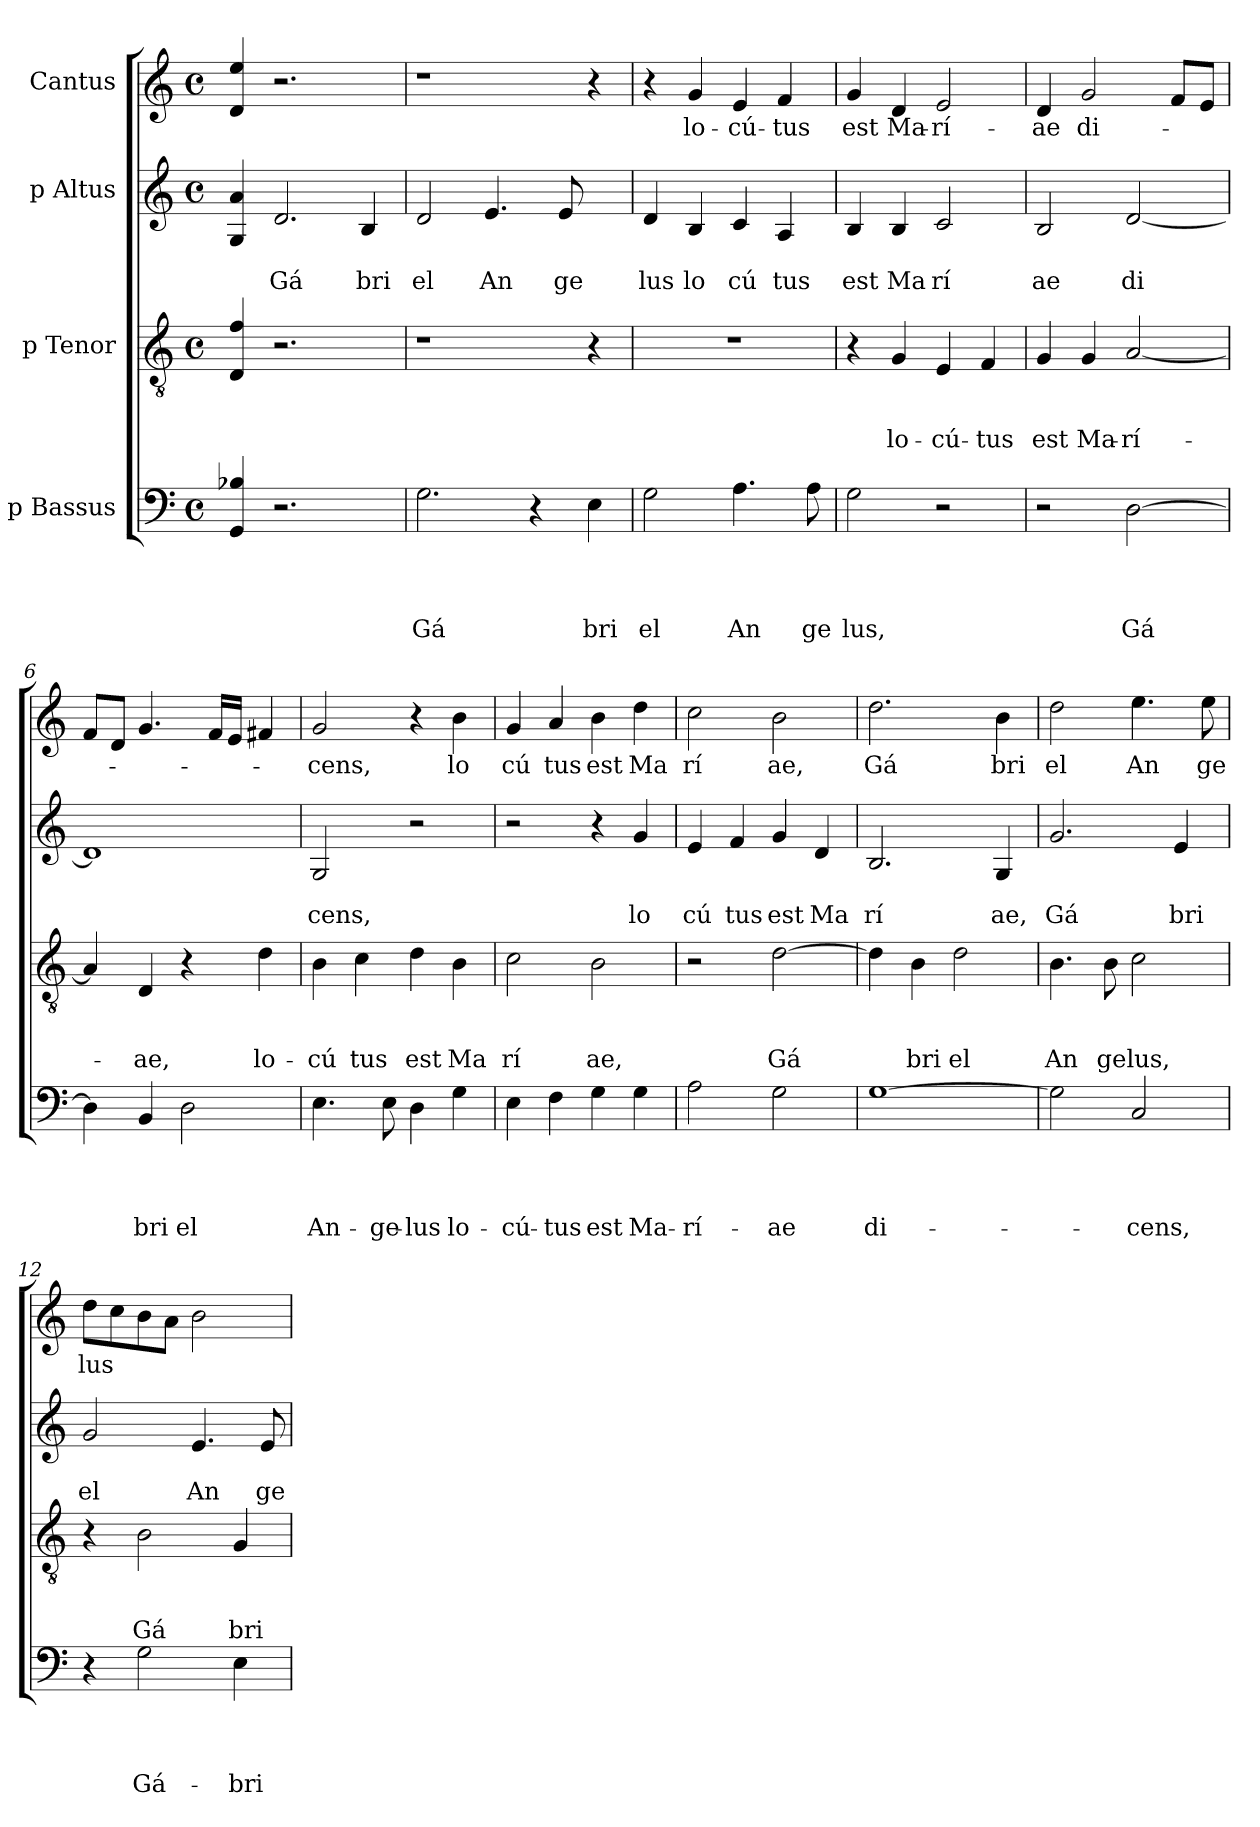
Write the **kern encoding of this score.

**kern	**text	**text	**text	**text	**kern	**text	**text	**text	**kern	**text	**text	**kern	**text
*part4	*part4	*part4	*part4	*part4	*part3	*part3	*part3	*part3	*part2	*part2	*part2	*part1	*part1
*staff4	*staff4	*staff4	*staff4	*staff4	*staff3	*staff3	*staff3	*staff3	*staff2	*staff2	*staff2	*staff1	*staff1
*I"p Bassus	*	*	*	*	*I"p Tenor	*	*	*	*I"p Altus	*	*	*I"Cantus	*
*clefF4	*	*	*	*	*clefGv2	*	*	*	*clefG2	*	*	*clefG2	*
*k[]	*	*	*	*	*k[]	*	*	*	*k[]	*	*	*k[]	*
*C:	*	*	*	*	*C:	*	*	*	*C:	*	*	*C:	*
*M4/4	*	*	*	*	*M4/4	*	*	*	*M4/4	*	*	*M4/4	*
*met(c)	*	*	*	*	*met(c)	*	*	*	*met(c)	*	*	*met(c)	*
=1	=1	=1	=1	=1	=1	=1	=1	=1	=1	=1	=1	=1	=1
4GG/ 4B-X/	.	.	.	.	4D/ 4f/	.	.	.	4G/ 4a/	.	.	4d/ 4ee/	.
!	!	!	!	!	!	!	!	!	!	!	!LO:LY:b	!	!
2.r	.	.	.	.	2.r	.	.	.	2.d/	.	Gá	2.r	.
!	!	!	!	!	!	!	!	!	!	!	!LO:LY:b	!	!
4ryy	.	.	.	.	4ryy	.	.	.	4B/	.	bri	4ryy	.
=2	=2	=2	=2	=2	=2	=2	=2	=2	=2	=2	=2	=2	=2
!	!	!	!	!LO:LY:b	!	!	!	!	!	!	!LO:LY:b	!	!
2.G\	.	.	.	Gá	1r	.	.	.	2d/	.	el	1r	.
!	!	!	!	!	!	!	!	!	!	!	!LO:LY:b	!	!
.	.	.	.	.	.	.	.	.	4.e/	.	An	.	.
4r	.	.	.	.	.	.	.	.	.	.	.	.	.
!	!	!	!	!	!	!	!	!	!	!	!LO:LY:b	!	!
.	.	.	.	.	.	.	.	.	8e/	.	ge	.	.
!	!	!	!	!LO:LY:b	!	!	!	!	!	!	!	!	!
4E\	.	.	.	bri	4r	.	.	.	4ryy	.	.	4r	.
=3	=3	=3	=3	=3	=3	=3	=3	=3	=3	=3	=3	=3	=3
!	!	!	!	!LO:LY:b	!	!	!	!	!	!	!LO:LY:b	!	!
2G\	.	.	.	el	1r	.	.	.	4d/	.	lus	4r	.
!	!	!	!	!	!	!	!	!	!	!	!LO:LY:b	!	!LO:LY:b
.	.	.	.	.	.	.	.	.	4B/	.	lo	4g/	lo-
!	!	!	!	!LO:LY:b	!	!	!	!	!	!	!LO:LY:b	!	!LO:LY:b
4.A\	.	.	.	An	.	.	.	.	4c/	.	cú	4e/	-cú-
!	!	!	!	!	!	!	!	!	!	!	!LO:LY:b	!	!LO:LY:b
.	.	.	.	.	.	.	.	.	4A/	.	tus	4f/	-tus
!	!	!	!	!LO:LY:b	!	!	!	!	!	!	!	!	!
8A\	.	.	.	ge	.	.	.	.	.	.	.	.	.
=4	=4	=4	=4	=4	=4	=4	=4	=4	=4	=4	=4	=4	=4
!	!	!	!	!LO:LY:b	!	!	!	!	!	!	!LO:LY:b	!	!LO:LY:b
2G\	.	.	.	lus,	4r	.	.	.	4B/	.	est	4g/	est
!	!	!	!	!	!	!	!	!LO:LY:b	!	!	!LO:LY:b	!	!LO:LY:b
.	.	.	.	.	4G/	.	.	lo-	4B/	.	Ma	4d/	Ma-
!	!	!	!	!	!	!	!	!LO:LY:b	!	!	!LO:LY:b	!	!LO:LY:b
2r	.	.	.	.	4E/	.	.	-cú-	2c/	.	rí	2e/	-rí-
!	!	!	!	!	!	!	!	!LO:LY:b	!	!	!	!	!
.	.	.	.	.	4F/	.	.	-tus	.	.	.	.	.
=5	=5	=5	=5	=5	=5	=5	=5	=5	=5	=5	=5	=5	=5
!	!	!	!	!	!	!	!	!LO:LY:b	!	!	!LO:LY:b	!	!LO:LY:b
2r	.	.	.	.	4G/	.	.	est	2B/	.	ae	4d/	-ae
!	!	!	!	!	!	!	!	!LO:LY:b	!	!	!	!	!LO:LY:b
.	.	.	.	.	4G/	.	.	Ma-	.	.	.	2g/	di-
!	!	!	!	!LO:LY:b	!	!	!	!LO:LY:b	!	!	!LO:LY:b	!	!
[>2D\	.	.	.	Gá	[<2A/	.	.	-rí-	[<2d/	.	di	.	.
.	.	.	.	.	.	.	.	.	.	.	.	8f/L	.
.	.	.	.	.	.	.	.	.	.	.	.	8e/J	.
=6	=6	=6	=6	=6	=6	=6	=6	=6	=6	=6	=6	=6	=6
4D\]	.	.	.	.	4A/]	.	.	.	1d]	.	.	8f/L	.
.	.	.	.	.	.	.	.	.	.	.	.	8d/J	.
!	!	!	!	!LO:LY:b	!	!	!	!LO:LY:b	!	!	!	!	!
4BB/	.	.	.	bri	4D/	.	.	-ae,	.	.	.	4.g/	.
!	!	!	!	!LO:LY:b	!	!	!	!	!	!	!	!	!
2D\	.	.	.	el	4r	.	.	.	.	.	.	.	.
.	.	.	.	.	.	.	.	.	.	.	.	16f/LL	.
.	.	.	.	.	.	.	.	.	.	.	.	16e/JJ	.
!	!	!	!	!	!	!	!	!LO:LY:b	!	!	!	!	!
.	.	.	.	.	4d\	.	.	lo-	.	.	.	4f#X/	.
!!LO:LB:g=z
=7	=7	=7	=7	=7	=7	=7	=7	=7	=7	=7	=7	=7	=7
!	!	!	!	!LO:LY:b	!	!	!	!LO:LY:b	!	!	!LO:LY:b	!	!LO:LY:b
4.E\	.	.	.	An-	4B\	.	.	-cú	2G/	.	cens,	2g/	-cens,
!	!	!	!	!	!	!	!	!LO:LY:b	!	!	!	!	!
.	.	.	.	.	4c\	.	.	tus	.	.	.	.	.
!	!	!	!	!LO:LY:b	!	!	!	!	!	!	!	!	!
8E\	.	.	.	-ge-	.	.	.	.	.	.	.	.	.
!	!	!	!	!LO:LY:b	!	!	!	!LO:LY:b	!	!	!	!	!
4D\	.	.	.	-lus	4d\	.	.	est	2r	.	.	4r	.
!	!	!	!	!LO:LY:b	!	!	!	!LO:LY:b	!	!	!	!	!LO:LY:b
4G\	.	.	.	lo-	4B\	.	.	Ma	.	.	.	4b\	lo
=8	=8	=8	=8	=8	=8	=8	=8	=8	=8	=8	=8	=8	=8
!	!	!	!	!LO:LY:b	!	!	!	!LO:LY:b	!	!	!	!	!LO:LY:b
4E\	.	.	.	-cú-	2c\	.	.	rí	2r	.	.	4g/	cú
!	!	!	!	!LO:LY:b	!	!	!	!	!	!	!	!	!LO:LY:b
4F\	.	.	.	-tus	.	.	.	.	.	.	.	4a/	tus
!	!	!	!	!LO:LY:b	!	!	!	!LO:LY:b	!	!	!	!	!LO:LY:b
4G\	.	.	.	est	2B\	.	.	ae,	4r	.	.	4b\	est
!	!	!	!	!LO:LY:b	!	!	!	!	!	!	!LO:LY:b	!	!LO:LY:b
4G\	.	.	.	Ma-	.	.	.	.	4g/	.	lo	4dd\	Ma
=9	=9	=9	=9	=9	=9	=9	=9	=9	=9	=9	=9	=9	=9
!	!	!	!	!LO:LY:b	!	!	!	!	!	!	!LO:LY:b	!	!LO:LY:b
2A\	.	.	.	-rí-	2r	.	.	.	4e/	.	cú	2cc\	rí
!	!	!	!	!	!	!	!	!	!	!	!LO:LY:b	!	!
.	.	.	.	.	.	.	.	.	4f/	.	tus	.	.
!	!	!	!	!LO:LY:b	!	!	!	!LO:LY:b	!	!	!LO:LY:b	!	!LO:LY:b
2G\	.	.	.	-ae	[>2d\	.	.	Gá	4g/	.	est	2b\	ae,
!	!	!	!	!	!	!	!	!	!	!	!LO:LY:b	!	!
.	.	.	.	.	.	.	.	.	4d/	.	Ma	.	.
=10	=10	=10	=10	=10	=10	=10	=10	=10	=10	=10	=10	=10	=10
!	!	!	!	!LO:LY:b	!	!	!	!	!	!	!LO:LY:b	!	!LO:LY:b
[>1G	.	.	.	di-	4d\]	.	.	.	2.B/	.	rí	2.dd\	Gá
!	!	!	!	!	!	!	!	!LO:LY:b	!	!	!	!	!
.	.	.	.	.	4B\	.	.	bri	.	.	.	.	.
!	!	!	!	!	!	!	!	!LO:LY:b	!	!	!	!	!
.	.	.	.	.	2d\	.	.	el	.	.	.	.	.
!	!	!	!	!	!	!	!	!	!	!	!LO:LY:b	!	!LO:LY:b
.	.	.	.	.	.	.	.	.	4G/	.	ae,	4b\	bri
=11	=11	=11	=11	=11	=11	=11	=11	=11	=11	=11	=11	=11	=11
!	!	!	!	!	!	!	!	!LO:LY:b	!	!	!LO:LY:b	!	!LO:LY:b
2G\]	.	.	.	.	4.B\	.	.	An	2.g/	.	Gá	2dd\	el
!	!	!	!	!	!	!	!	!LO:LY:b	!	!	!	!	!
.	.	.	.	.	8B\	.	.	ge	.	.	.	.	.
!	!	!	!	!LO:LY:b	!	!	!	!LO:LY:b	!	!	!	!	!LO:LY:b
2C/	.	.	.	-cens,	2c\	.	.	lus,	.	.	.	4.ee\	An
!	!	!	!	!	!	!	!	!	!	!	!LO:LY:b	!	!
.	.	.	.	.	.	.	.	.	4e/	.	bri	.	.
!	!	!	!	!	!	!	!	!	!	!	!	!	!LO:LY:b
.	.	.	.	.	.	.	.	.	.	.	.	8ee\	ge
=12	=12	=12	=12	=12	=12	=12	=12	=12	=12	=12	=12	=12	=12
!	!	!	!	!	!	!	!	!	!	!	!LO:LY:b	!	!LO:LY:b
4r	.	.	.	.	4r	.	.	.	2g/	.	el	8dd\L	lus
.	.	.	.	.	.	.	.	.	.	.	.	8cc\	.
!	!	!	!	!LO:LY:b	!	!	!	!LO:LY:b	!	!	!	!	!
2G\	.	.	.	Gá-	2B\	.	.	Gá	.	.	.	8b\	.
.	.	.	.	.	.	.	.	.	.	.	.	8a\J	.
!	!	!	!	!	!	!	!	!	!	!	!LO:LY:b	!	!
.	.	.	.	.	.	.	.	.	4.e/	.	An	2b\	.
!	!	!	!	!LO:LY:b	!	!	!	!LO:LY:b	!	!	!	!	!
4E\	.	.	.	-bri-	4G/	.	.	bri	.	.	.	.	.
!	!	!	!	!	!	!	!	!	!	!	!LO:LY:b	!	!
.	.	.	.	.	.	.	.	.	8e/	.	ge	.	.
=	=	=	=	=	=	=	=	=	=	=	=	=	=
*-	*-	*-	*-	*-	*-	*-	*-	*-	*-	*-	*-	*-	*-
